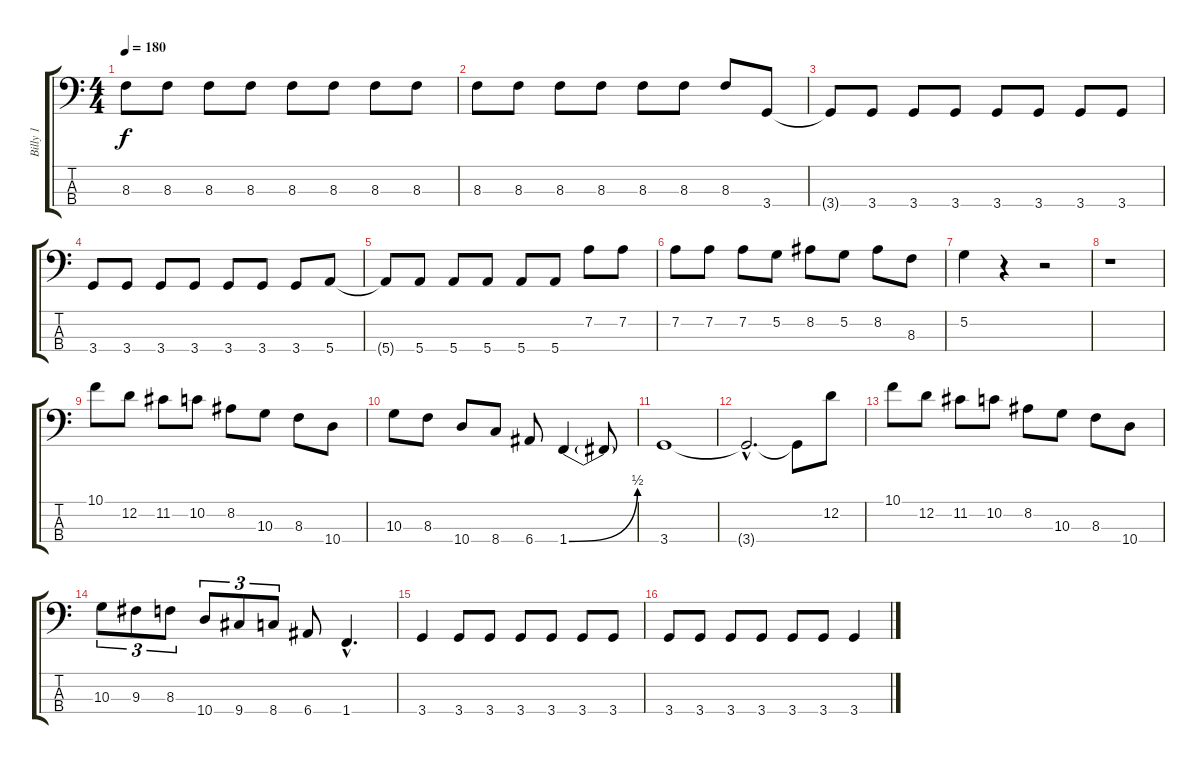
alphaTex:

\track ("Billy 1" "Billy 1") {instrument electricbassfinger}
\staff {score tabs}
\tuning (G2 D2 A1 E1) {hide}
\ts (4 4)
\tempo 180
\clef f4
\ks c
8.3{t}.8{dy f} 8.3.8 8.3.8 8.3.8 8.3.8 8.3.8 8.3.8 8.3.8 |
8.3.8 8.3.8 8.3.8 8.3.8 8.3.8 8.3.8 8.3.8 3.4.8 |
3.4{t}.8 3.4.8 3.4.8 3.4.8 3.4.8 3.4.8 3.4.8 3.4.8 |
3.4.8 3.4.8 3.4.8 3.4.8 3.4.8 3.4.8 3.4.8 5.4.8 |
5.4{t}.8 5.4.8 5.4.8 5.4.8 5.4.8 5.4.8 7.2.8 7.2.8 |
7.2.8 7.2.8 7.2.8 5.2.8 8.2.8 5.2.8 8.2.8 8.3.8 |
5.2.4 r.4 r.2 |
r.1 |
10.1.8 12.2.8 11.2.8 10.2.8 8.2.8 10.3.8 8.3.8 10.4.8 |
10.3.8 8.3.8 10.4.8 8.4.8 6.4.8 1.4{be (bend 0 0 60 2)}.4 1.4{t}.8 |
3.4.1 |
3.4{hac t}.2{d} 3.4{t}.8 12.2.8 |
10.1.8 12.2.8 11.2.8 10.2.8 8.2.8 10.3.8 8.3.8 10.4.8 |
10.3.8{tu (3 2)} 9.3.8{tu (3 2)} 8.3.8{tu (3 2)} 10.4.8{tu (3 2)} 9.4.8{tu (3 2)} 8.4.8{tu (3 2)} 6.4.8 1.4{hac}.4{d} |
3.4.4 3.4.8 3.4.8 3.4.8 3.4.8 3.4.8 3.4.8 |
3.4.8 3.4.8 3.4.8 3.4.8 3.4.8 3.4.8 3.4.4
